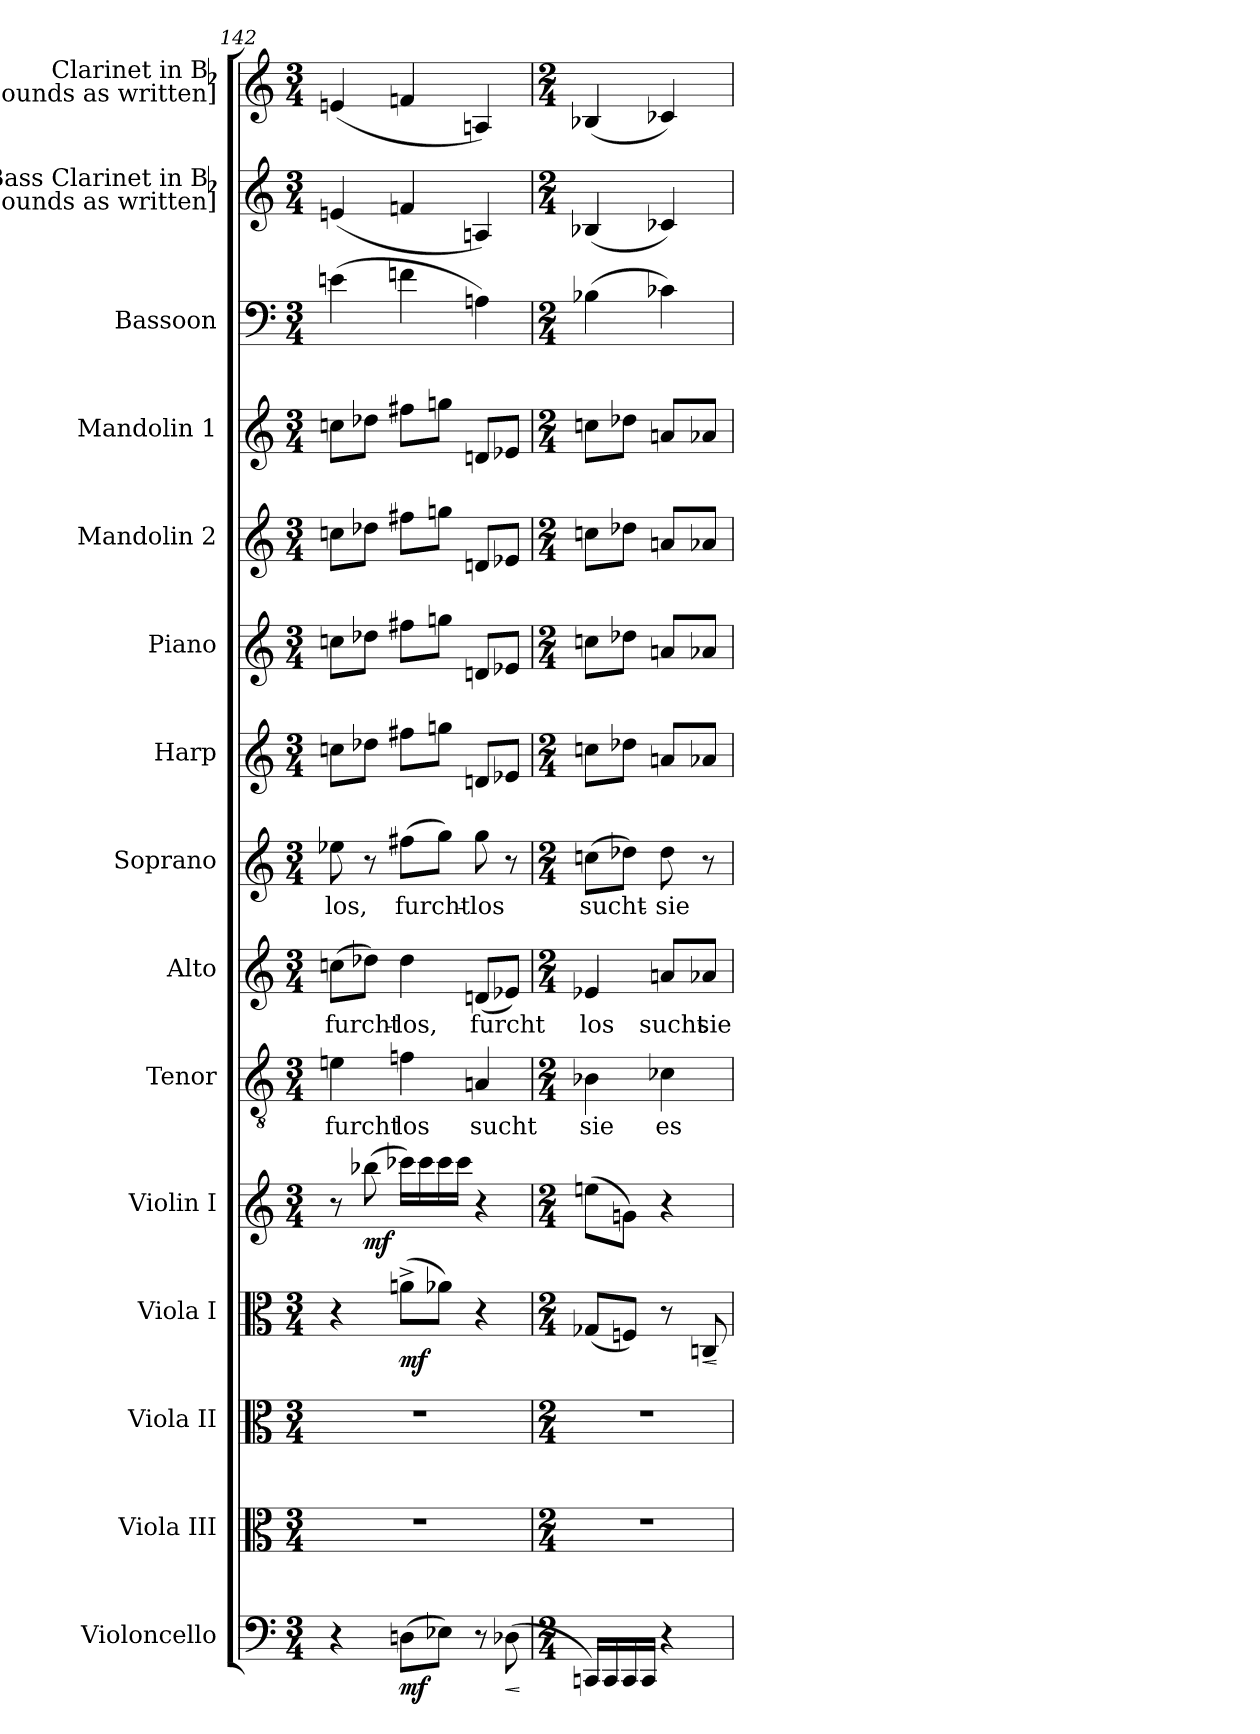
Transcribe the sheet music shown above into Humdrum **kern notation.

**kern	**dynam	**kern	**kern	**kern	**dynam	**kern	**dynam	**kern	**text	**kern	**text	**kern	**text	**kern	**kern	**kern	**kern	**kern	**kern	**kern
*part15	*part15	*part14	*part13	*part12	*part12	*part11	*part11	*part10	*part10	*part9	*part9	*part8	*part8	*part7	*part6	*part5	*part4	*part3	*part2	*part1
*staff15	*staff15	*staff14	*staff13	*staff12	*staff12	*staff11	*staff11	*staff10	*staff10	*staff9	*staff9	*staff8	*staff8	*staff7	*staff6	*staff5	*staff4	*staff3	*staff2	*staff1
*I"Violoncello	*	*I"Viola III	*I"Viola II	*I"Viola I	*	*I"Violin I	*	*I"Tenor	*	*I"Alto	*	*I"Soprano	*	*I"Harp	*I"Piano	*I"Mandolin 2	*I"Mandolin 1	*I"Bassoon	*I"Bass Clarinet in Bb\n[sounds as written]	*I"Clarinet in Bb\n[sounds as written]
*I'vc	*	*I'vla	*I'vla	*I'vla	*	*I'vn	*	*I'T	*	*I'a	*	*I's	*	*I'arp	*	*I'mand	*I'mand	*I'bn	*I'b-cl	*I'cl
*clefF4	*	*clefC3	*clefC3	*clefC3	*	*clefG2	*	*clefGv2	*	*clefG2	*	*clefG2	*	*clefG2	*clefG2	*clefG2	*clefG2	*clefF4	*clefG2	*clefG2
*k[]	*	*k[]	*k[]	*k[]	*	*k[]	*	*k[]	*	*k[]	*	*k[]	*	*k[]	*k[]	*k[]	*k[]	*k[]	*k[]	*k[]
*M3/4	*	*M3/4	*M3/4	*M3/4	*	*M3/4	*	*M3/4	*	*M3/4	*	*M3/4	*	*M3/4	*M3/4	*M3/4	*M3/4	*M3/4	*M3/4	*M3/4
=142	=142	=142	=142	=142	=142	=142	=142	=142	=142	=142	=142	=142	=142	=142	=142	=142	=142	=142	=142	=142
4r	.	4%3r	4%3r	4r	.	8r	.	4en	furcht	(8ccnL	furcht-	8ee-X	-los,	8ccn\L	8ccn\L	8ccn\L	8ccn\L	(4en	(4en	(4en
.	.	.	.	.	.	(8bb-X	mf	.	.	8dd-XJ)	.	8r	.	8dd-X\J	8dd-X\J	8dd-X\J	8dd-X\J	.	.	.
(8DnL	mf	.	.	(8an^L	mf	16ccc-XLL)	.	4fn	los	4dd-	-los,	(8ff#XL	furcht-	8ff#X\L	8ff#X\L	8ff#X\L	8ff#X\L	4fn	4fn	4fn
.	.	.	.	.	.	16ccc-	.	.	.	.	.	.	.	.	.	.	.	.	.	.
8E-XJ)	.	.	.	8a-XJ)	.	16ccc-	.	.	.	.	.	8ggJ)	.	8ggn\J	8ggn\J	8ggn\J	8ggn\J	.	.	.
.	.	.	.	.	.	16ccc-JJ	.	.	.	.	.	.	.	.	.	.	.	.	.	.
8r	.	.	.	4r	.	4r	.	4An	sucht	(8dnL	furcht	8gg	-los	8dn/L	8dn/L	8dn/L	8dn/L	4An)	4An)	4An)
!	!LO:HP:b	!	!	!	!	!	!	!	!	!	!	!	!	!	!	!	!	!	!	!
(8D-X	<	.	.	.	.	.	.	.	.	8e-XJ)	.	8r	.	8e-X/J	8e-X/J	8e-X/J	8e-X/J	.	.	.
.	[	.	.	.	.	.	.	.	.	.	.	.	.	.	.	.	.	.	.	.
=143	=143	=143	=143	=143	=143	=143	=143	=143	=143	=143	=143	=143	=143	=143	=143	=143	=143	=143	=143	=143
*M2/4	*	*M2/4	*M2/4	*M2/4	*	*M2/4	*	*M2/4	*	*M2/4	*	*M2/4	*	*M2/4	*M2/4	*M2/4	*M2/4	*M2/4	*M2/4	*M2/4
16CCnLL)	.	2r	2r	(8G-XL	.	(8eenL	.	4B-X	sie	4e-X	los	(8ccnL	sucht-	8ccn\L	8ccn\L	8ccn\L	8ccn\L	(4B-X	(4B-X	(4B-X
16CC	.	.	.	.	.	.	.	.	.	.	.	.	.	.	.	.	.	.	.	.
16CC	.	.	.	8FnJ)	.	8gnJ)	.	.	.	.	.	8dd-XJ)	.	8dd-X\J	8dd-X\J	8dd-X\J	8dd-X\J	.	.	.
16CCJJ	.	.	.	.	.	.	.	.	.	.	.	.	.	.	.	.	.	.	.	.
4r	.	.	.	8r	.	4r	.	4c-X	es	8anL	sucht	8dd-	-sie	8an/L	8an/L	8an/L	8an/L	4c-X)	4c-X)	4c-X)
!	!	!	!	!	!LO:HP:b	!	!	!	!	!	!	!	!	!	!	!	!	!	!	!
.	.	.	.	8Cni	<	.	.	.	.	8a-XJ	sie	8r	.	8a-X/J	8a-X/J	8a-X/J	8a-X/J	.	.	.
.	.	.	.	.	[	.	.	.	.	.	.	.	.	.	.	.	.	.	.	.
=	=	=	=	=	=	=	=	=	=	=	=	=	=	=	=	=	=	=	=	=
*-	*-	*-	*-	*-	*-	*-	*-	*-	*-	*-	*-	*-	*-	*-	*-	*-	*-	*-	*-	*-
